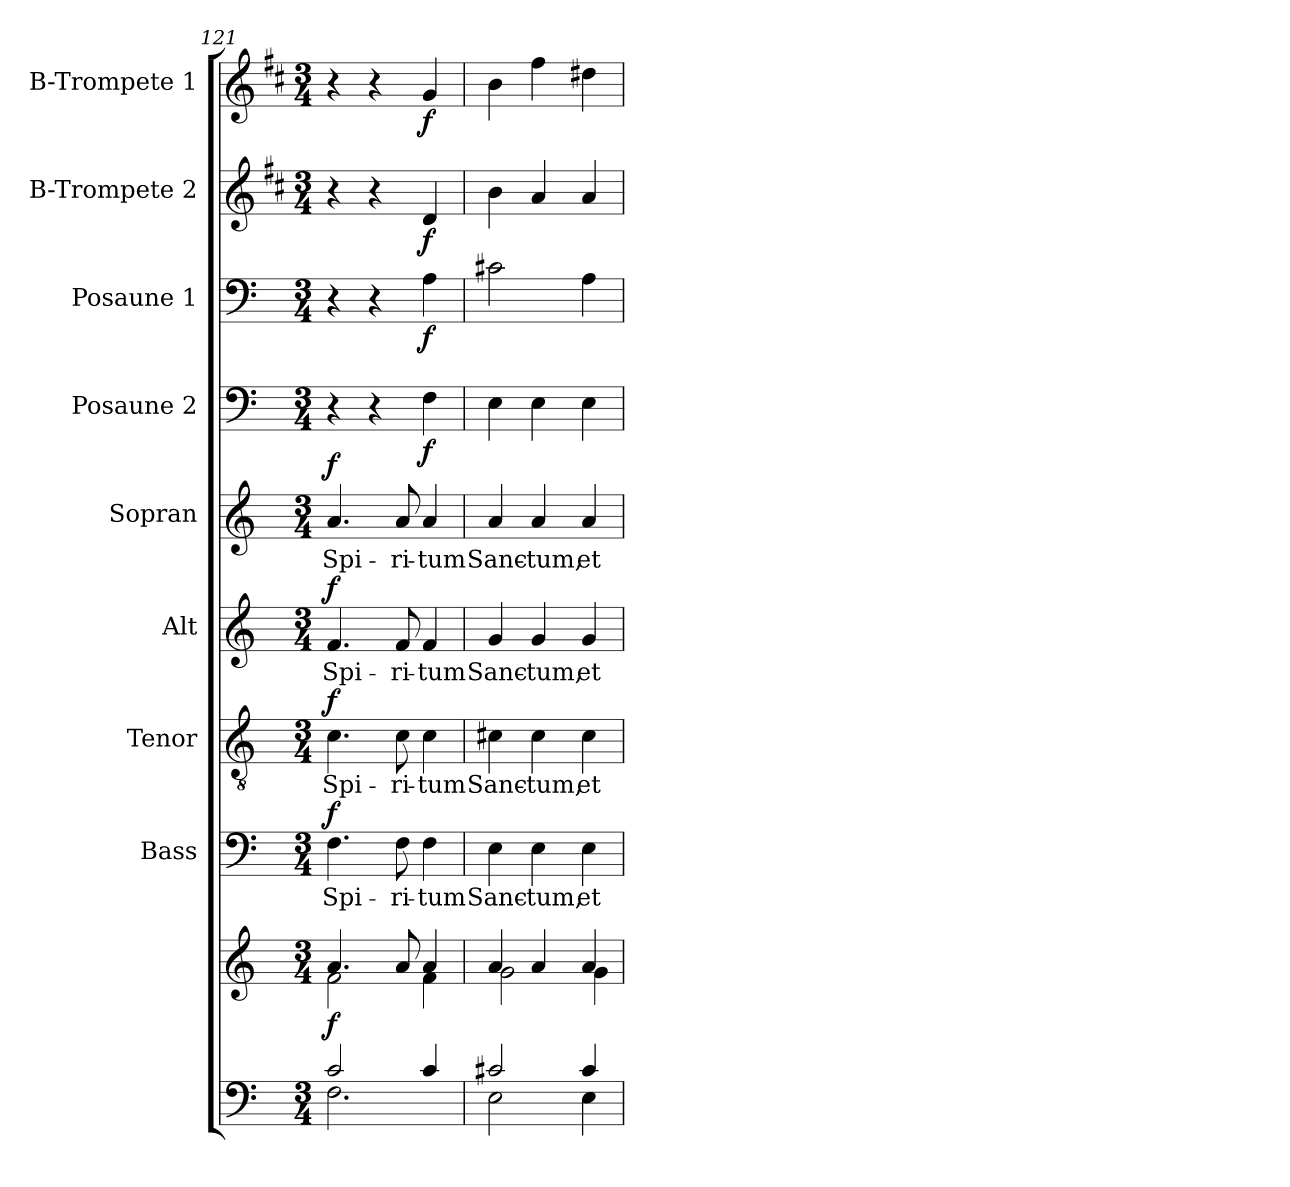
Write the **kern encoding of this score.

**kern	**kern	**dynam	**kern	**text	**dynam	**kern	**text	**dynam	**kern	**text	**dynam	**kern	**text	**dynam	**kern	**dynam	**kern	**dynam	**kern	**dynam	**kern	**dynam
*part9	*part9	*part9	*part8	*part8	*part8	*part7	*part7	*part7	*part6	*part6	*part6	*part5	*part5	*part5	*part4	*part4	*part3	*part3	*part2	*part2	*part1	*part1
*staff10	*staff9	*staff9/10	*staff8	*staff8	*staff8	*staff7	*staff7	*staff7	*staff6	*staff6	*staff6	*staff5	*staff5	*staff5	*staff4	*staff4	*staff3	*staff3	*staff2	*staff2	*staff1	*staff1
*	*	*	*I"Bass	*	*	*I"Tenor	*	*	*I"Alt	*	*	*I"Sopran	*	*	*I"Posaune 2	*	*I"Posaune 1	*	*I"B-Trompete 2	*	*I"B-Trompete 1	*
*	*	*	*I'B.	*	*	*I'T.	*	*	*I'A.	*	*	*I'S.	*	*	*I'Pos. 2	*	*I'Pos. 1	*	*I'B Trp. 2	*	*I'B Trp. 1	*
!!LO:PB:g=z
*clefF4	*clefG2	*	*clefF4	*	*	*clefGv2	*	*	*clefG2	*	*	*clefG2	*	*	*clefF4	*	*clefF4	*	*clefG2	*	*clefG2	*
*	*	*	*	*	*	*	*	*	*	*	*	*	*	*	*	*	*	*	*ITrd1c2	*	*ITrd1c2	*
*k[]	*k[]	*	*k[]	*	*	*k[]	*	*	*k[]	*	*	*k[]	*	*	*k[]	*	*k[]	*	*k[]	*	*k[]	*
*C:	*C:	*	*C:	*	*	*C:	*	*	*C:	*	*	*C:	*	*	*C:	*	*C:	*	*C:	*	*C:	*
*M3/4	*M3/4	*	*M3/4	*	*	*M3/4	*	*	*M3/4	*	*	*M3/4	*	*	*M3/4	*	*M3/4	*	*M3/4	*	*M3/4	*
=121	=121	=121	=121	=121	=121	=121	=121	=121	=121	=121	=121	=121	=121	=121	=121	=121	=121	=121	=121	=121	=121	=121
*^	*^	*	*	*	*	*	*	*	*	*	*	*	*	*	*	*	*	*	*	*	*	*
!	!	!	!	!LO:DY:b	!	!LO:LY:b	!LO:DY:a	!	!LO:LY:b	!LO:DY:a	!	!LO:LY:b	!LO:DY:a	!	!LO:LY:b	!LO:DY:a	!	!	!	!	!	!	!	!
2c/	2.F\	4.a/	2f\	f	4.F\	Spi-	f	4.c\	Spi-	f	4.f/	Spi-	f	4.a/	Spi-	f	4r	.	4r	.	4r	.	4r	.
.	.	.	.	.	.	.	.	.	.	.	.	.	.	.	.	.	4r	.	4r	.	4r	.	4r	.
!	!	!	!	!	!	!LO:LY:b	!	!	!LO:LY:b	!	!	!LO:LY:b	!	!	!LO:LY:b	!	!	!	!	!	!	!	!	!
.	.	8a/	.	.	8F\	-ri-	.	8c\	-ri-	.	8f/	-ri-	.	8a/	-ri-	.	.	.	.	.	.	.	.	.
!	!	!	!	!	!	!LO:LY:b	!	!	!LO:LY:b	!	!	!LO:LY:b	!	!	!LO:LY:b	!	!	!LO:DY:b	!	!LO:DY:b	!	!LO:DY:b	!	!LO:DY:b
4c/	.	4a/	4f\	.	4F\	-tum	.	4c\	-tum	.	4f/	-tum	.	4a/	-tum	.	4F\	f	4A\	f	4c/	f	4f/	f
=122	=122	=122	=122	=122	=122	=122	=122	=122	=122	=122	=122	=122	=122	=122	=122	=122	=122	=122	=122	=122	=122	=122	=122	=122
!	!	!	!	!	!	!LO:LY:b	!	!	!LO:LY:b	!	!	!LO:LY:b	!	!	!LO:LY:b	!	!	!	!	!	!	!	!	!
2c#X/	2E\	4a/	2g\	.	4E\	Sanc-	.	4c#X\	Sanc-	.	4g/	Sanc-	.	4a/	Sanc-	.	4E\	.	2c#X\	.	4a\	.	4a\	.
!	!	!	!	!	!	!LO:LY:b	!	!	!LO:LY:b	!	!	!LO:LY:b	!	!	!LO:LY:b	!	!	!	!	!	!	!	!	!
.	.	4a/	.	.	4E\	-tum,	.	4c#\	-tum,	.	4g/	-tum,	.	4a/	-tum,	.	4E\	.	.	.	4g/	.	4ee\	.
!	!	!	!	!	!	!LO:LY:b	!	!	!LO:LY:b	!	!	!LO:LY:b	!	!	!LO:LY:b	!	!	!	!	!	!	!	!	!
4c#/	4E\	4a/	4g\	.	4E\	et	.	4c#\	et	.	4g/	et	.	4a/	et	.	4E\	.	4A\	.	4g/	.	4cc#X\	.
*v	*v	*	*	*	*	*	*	*	*	*	*	*	*	*	*	*	*	*	*	*	*	*	*	*
*	*v	*v	*	*	*	*	*	*	*	*	*	*	*	*	*	*	*	*	*	*	*	*	*
=	=	=	=	=	=	=	=	=	=	=	=	=	=	=	=	=	=	=	=	=	=	=
*-	*-	*-	*-	*-	*-	*-	*-	*-	*-	*-	*-	*-	*-	*-	*-	*-	*-	*-	*-	*-	*-	*-
